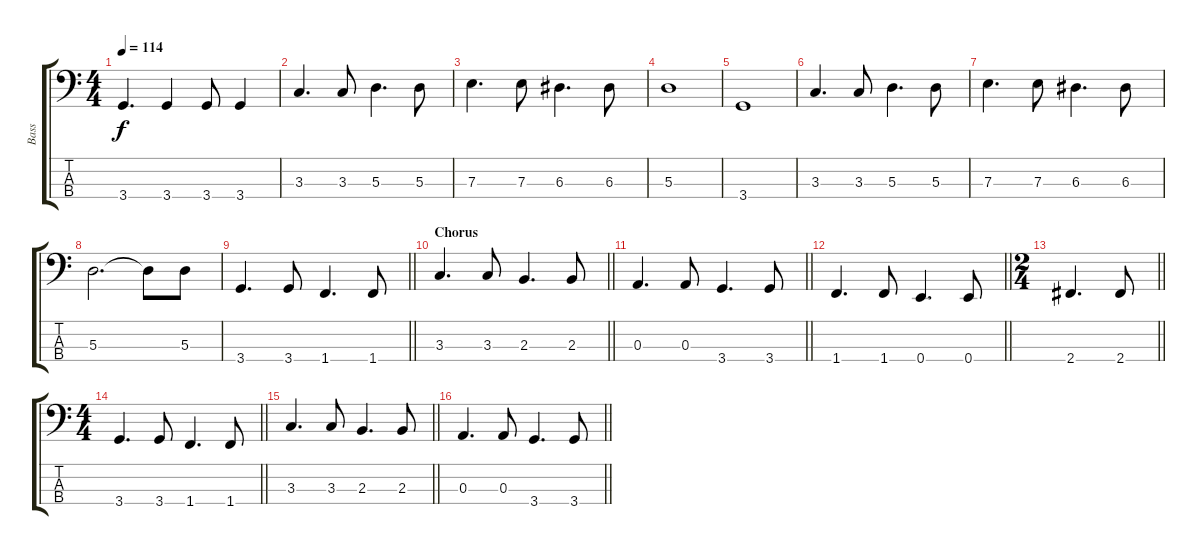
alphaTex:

\track ("Bass" "Bass") {instrument electricbassfinger}
\staff {score tabs}
\tuning (G2 D2 A1 E1) {hide}
\ts (4 4)
\tempo 114
\clef f4
\ks c
3.4.4{d dy f} 3.4.4 3.4.8 3.4.4 |
3.3.4{d} 3.3.8 5.3.4{d} 5.3.8 |
7.3.4{d} 7.3.8 6.3.4{d} 6.3.8 |
5.3.1 |
3.4.1 |
3.3.4{d} 3.3.8 5.3.4{d} 5.3.8 |
7.3.4{d} 7.3.8 6.3.4{d} 6.3.8 |
5.3.2{d} 5.3{t}.8 5.3.8 |
\barLineRight lightlight
3.4.4{d} 3.4.8 1.4.4{d} 1.4.8 |
\section ("" "Chorus")
\barLineRight lightlight
3.3.4{d} 3.3.8 2.3.4{d} 2.3.8 |
\barLineRight lightlight
0.3.4{d} 0.3.8 3.4.4{d} 3.4.8 |
\barLineRight lightlight
1.4.4{d} 1.4.8 0.4.4{d} 0.4.8 |
\ts (2 4)
\barLineRight lightlight
2.4.4{d} 2.4.8 |
\ts (4 4)
\barLineRight lightlight
3.4.4{d} 3.4.8 1.4.4{d} 1.4.8 |
\barLineRight lightlight
3.3.4{d} 3.3.8 2.3.4{d} 2.3.8 |
\barLineRight lightlight
0.3.4{d} 0.3.8 3.4.4{d} 3.4.8
